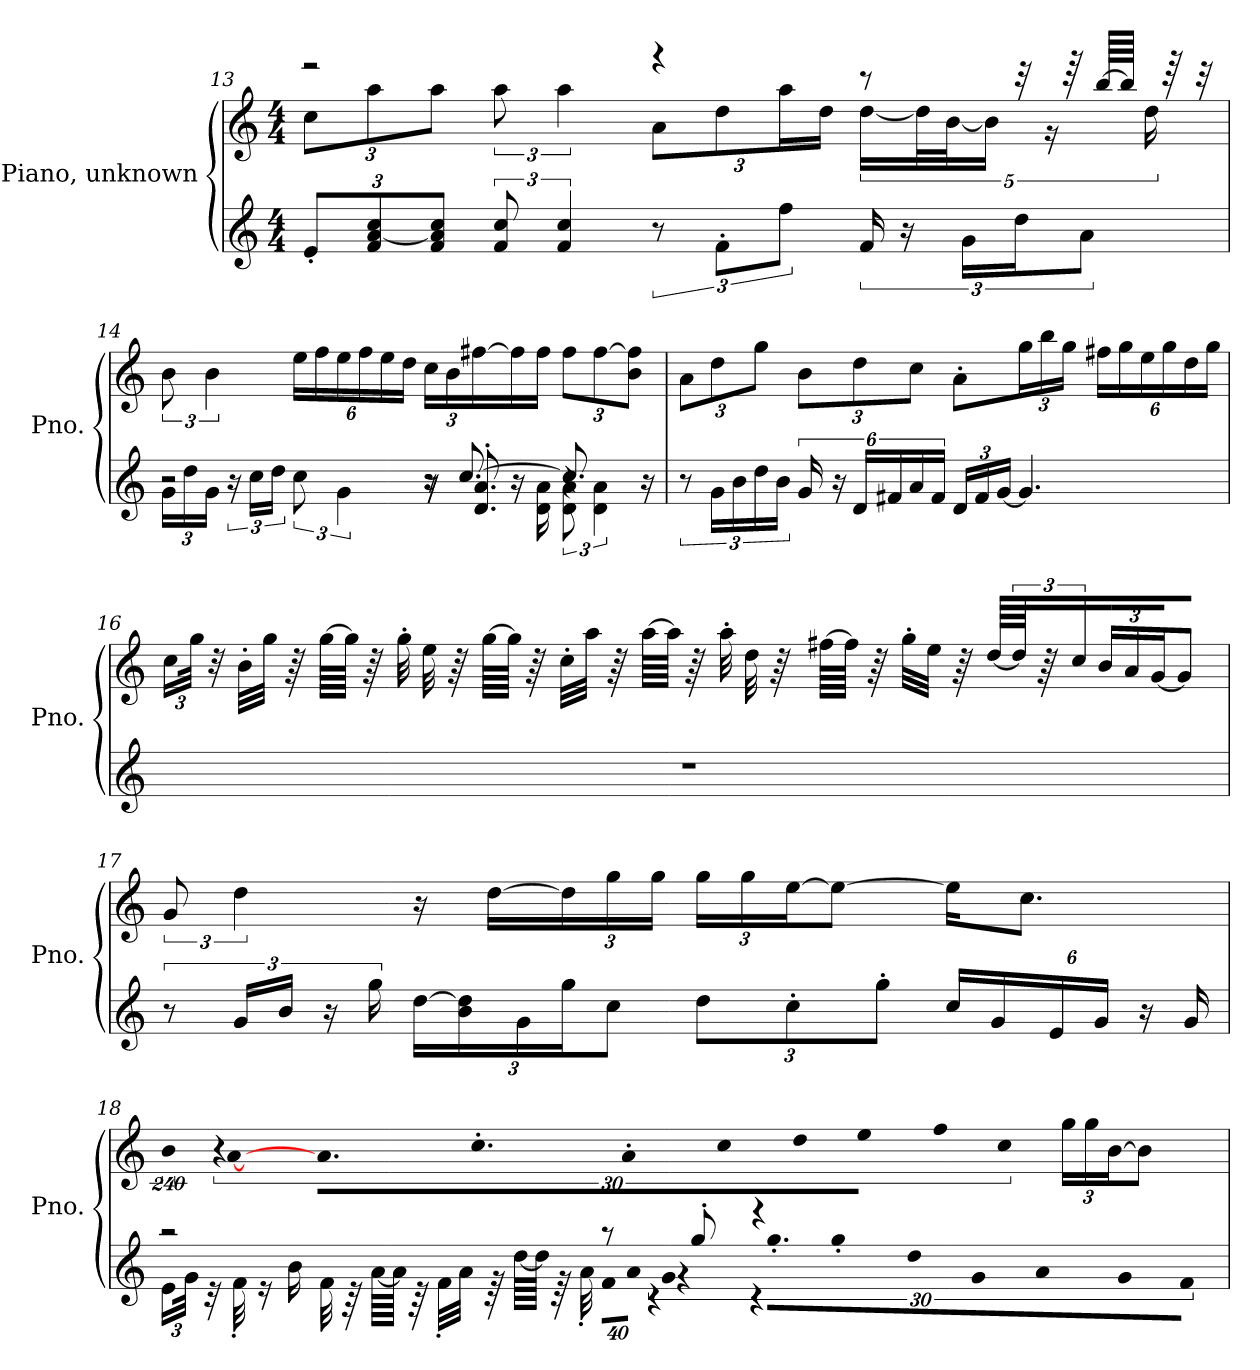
**kern	**kern
*part1	*part1
*staff2	*staff1
*I"Piano, unknown	*
*I'Pno.	*
*clefG2	*clefG2
*k[]	*k[]
*M4/4	*M4/4
=13	=13
*	*^
*Xbrackettup	*	*Xbrackettup
12e'/L	2r	12cc\L
12f/ [12a/ 12cc/	.	12aa\
12f/ 12a/] 12cc/J	.	12aa\J
*brackettup	*	*brackettup
12f/ 12cc/	.	12aa\
6f/ 6cc/	.	6aa\
*	*	*Xbrackettup
12r	4r	12a\L
12f'\L	.	12dd\
12ff\J	.	24aa\L
.	.	24dd\JJ
*	*	*brackettup
24f/	8r	[20dd\LL
24r	.	.
.	.	40dd\L]
.	.	[40b\J
24g\LL	.	.
.	.	20b\JJ]
*Xbrackettup	*	*
24dd\J	32r	.
.	.	20r
.	64r	.
12a\J	.	.
.	[64bb/LLLL	.
.	64bb/JJJJ]	.
.	.	20dd\
.	64r	.
.	32r	.
*	*v	*v
!!LO:LB:g=z
=14	=14
*^	*
*	*^	*
2r	24g\LL	2r	12b\
.	24dd\	.	.
.	24g\JJ	.	6b\
*	*brackettup	*	*
.	24r	.	.
.	24cc\LL	.	.
.	24dd\JJ	.	.
*	*	*	*Xbrackettup
.	12cc\	.	24ee\LL
.	.	.	24ff\
.	6g\	.	24ee\
.	.	.	24ff\
.	.	.	24ee\
.	.	.	24dd\JJ
16r	8r	16r	24cc\LL
.	.	.	24b\
[8.cc/	.	8.d/' 8.a/'	.
.	.	.	[24ff#X\
.	16r	.	16ff#\]
.	16d\ 16a\	.	16ff#\JJ
8.cc/]	12d\ 12a\	4r	12ff#\L
.	6d\ 6a\	.	[12ff#\
.	.	.	12b\ 12ff#\]J
16r	.	.	.
*v	*v	*v	*
=15	=15
12r	12a\L
24g\LL	12dd\
*Xbrackettup	*
24b\	.
24dd\	12gg\J
24b\JJ	.
*brackettup	*
24g/	12b\L
24r	.
24d/LL	12dd\
*Xbrackettup	*
24f#X/	.
24a/	12cc\J
24f#/JJ	.
24d/LL	8a'\L
24f#/	.
[24g/JJ	.
4.g/]	24gg\L
.	24bb\
.	24gg\JJ
.	24ff#X\LL
.	24gg\
.	24ee\
.	24gg\
.	24dd\
.	24gg\JJ
!!LO:PB:g=z
=16	=16
1r	24cc\LL
.	48gg\JJk
.	32r
.	32b'\LLL
.	32gg\JJJ
.	64r
.	[64gg\LLLL
.	64gg\JJJJ]
.	64r
.	32gg'\
.	32ee\
.	64r
.	[64gg\LLLL
.	64gg\JJJJ]
.	64r
.	32cc'\LLL
.	32aa\JJJ
.	64r
.	[64aa\LLLL
.	64aa\JJJJ]
.	64r
.	32aa'\
.	32dd\
.	64r
.	[64ff#X\LLLL
.	64ff#\JJJJ]
.	64r
.	32gg'\LLL
.	32ee\JJJ
.	64r
.	[64dd\LLLL
*	*brackettup
.	96dd\JJJJ]
.	96r
.	24cc\
*	*Xbrackettup
.	24b/LL
.	24a/
.	[24g/J
.	8g/J]
!!LO:LB:g=z
=17	=17
*brackettup	*brackettup
12r	12g/
24g/LL	6dd\
24b/JJ	.
24r	.
24gg\	.
*Xbrackettup	*
[24dd\LL	16r
24b\ 24dd\]	.
.	[16dd\LL
24g\	.
*	*Xbrackettup
24gg\J	24dd\]
12cc\J	24gg\
.	24gg\JJ
12dd\L	24gg\LL
.	24gg\
12cc'\	[24ee\J
.	8ee\J_
12gg'\J	.
24cc/LL	16ee\KL]
24g/	.
.	8.cc\J
24e/	.
*brackettup	*
24g/JJ	.
24r	.
24g/	.
!!LO:LB:g=z
=18	=18
*^	*
*	*Xbrackettup	*brackettup
!	!	!LO:N:vis=16
2r	24e\LL	1920%137b\
.	48g\JJk	.
.	32r	.
!	!	!LO:N:vis=64
.	.	960%17r
!	!	!LO:N:vis=64
.	.	[960%17a/
.	32f'\	.
.	.	1920ryy
!	!	!LO:N:vis=32.
.	.	1920%103a\LLL]
.	16r	.
!	!	!LO:N:vis=32.
.	.	1920%103cc'\
.	16b\	.
!	!	!LO:N:vis=32
.	.	640%23a'\JJ
.	32f\	.
*	*	*Xbrackettup
.	.	12cc\
.	64r	.
.	[64a\LLLL	.
.	64a\JJJJ]	.
.	64r	.
.	.	12dd\
.	32f'\LLL	.
.	32a\JJJ	.
.	64r	.
.	.	12ee\J
.	[64dd\LLLL	.
.	64dd\JJJJ]	.
.	64r	.
.	32a'\	.
*	*brackettup	*
!	!LO:N:vis=32	!
8r	640%23f\LLL	.
*	*	*brackettup
.	.	12ff\
!	!LO:N:vis=32	!
.	640%23a\JJJ	.
!	!LO:N:vis=64	!
.	960%17r	.
.	.	6cc\
!	!LO:N:vis=64	!
.	960%17g\	.
!	!LO:N:vis=32	!
.	640%23r	.
8gg'/	.	.
!	!LO:N:vis=64	!
.	960%17r	.
!	!LO:N:vis=32.	!
.	1920%103gg'\LLL	.
!	!LO:N:vis=32	!
.	640%23gg'\JJ	.
4r	.	.
*	*Xbrackettup	*Xbrackettup
.	12dd\	24gg\LL
.	.	24gg\
.	24g\L	[24b\J
.	24a\	8b\J]
.	24g\	.
.	24f\JJ	.
1920ryy	.	.
*v	*v	*
=	=
*-	*-
